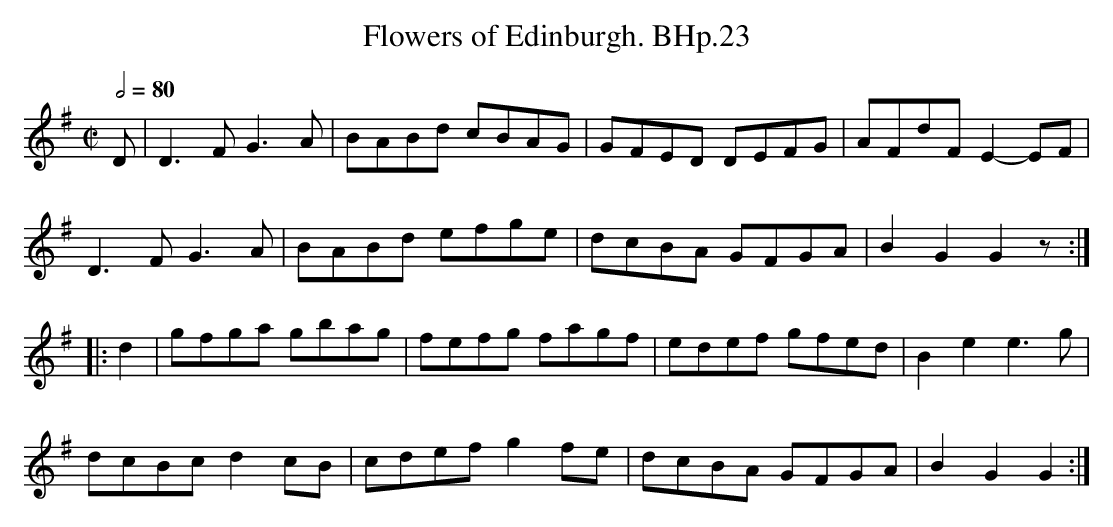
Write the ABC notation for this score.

X:1
T:Flowers of Edinburgh. BHp.23
M:C|
L:1/8
Q:1/2=80
K:G
D|D3F G3A|BABd cBAG|GFED DEFG|AFdF E2- EF|
D3F G3A|BABd efge|dcBA GFGA|B2G2G2z:|
|:d2|gfga gbag|fefg fagf|edef gfed|B2e2e3g|
dcBc d2cB|cdef g2fe|dcBA GFGA|B2G2G2:|
